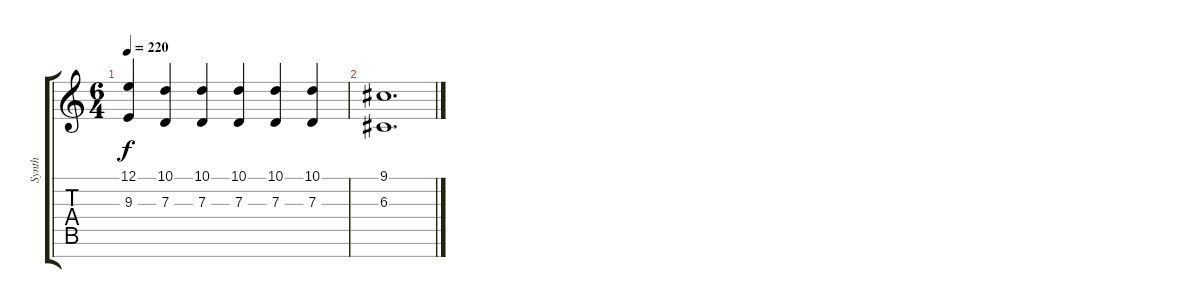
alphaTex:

\track ("Synth" "Synth") {instrument brightacousticpiano}
\staff {score tabs}
\tuning (E4 B3 G3 D3 A2 E2 B1) {hide}
\ts (6 4)
\tempo 220
\clef g2
\ks c
(12.1 9.3).4{dy f} (10.1 7.3).4 (10.1 7.3).4 (10.1 7.3).4 (10.1 7.3).4 (10.1 7.3).4 |
(9.1 6.3).1{d}
